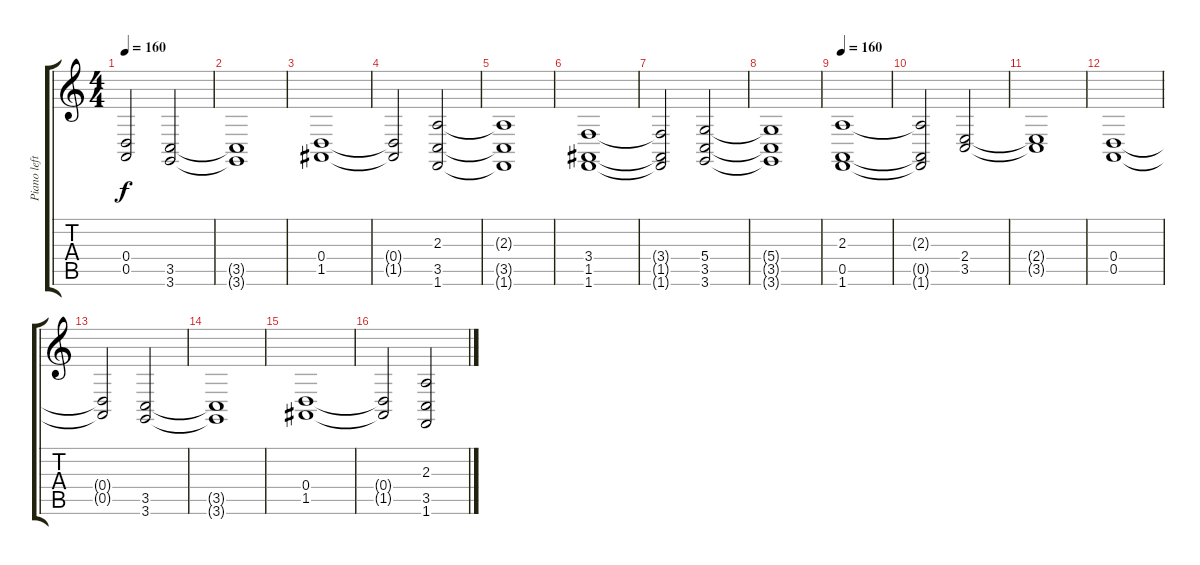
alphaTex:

\track ("Piano left hand" "Piano left") {instrument acousticgrandpiano}
\staff {score tabs}
\tuning (E4 B3 G3 D3 A2 E2) {hide}
\ts (4 4)
\tempo 160
\clef g2
\ks c
(0.4{t} 0.5{t}).2{dy f} (3.5 3.6).2 |
(3.5{t} 3.6{t}).1 |
(0.4 1.5).1 |
(0.4{t} 1.5{t}).2 (2.3 3.5 1.6).2 |
(2.3{t} 3.5{t} 1.6{t}).1 |
(3.4 1.5 1.6).1 |
(3.4{t} 1.5{t} 1.6{t}).2 (5.4 3.5 3.6).2 |
(5.4{t} 3.5{t} 3.6{t}).1 |
\tempo 160
(2.3 0.5 1.6).1 |
(2.3{t} 0.5{t} 1.6{t}).2 (2.4 3.5).2 |
(2.4{t} 3.5{t}).1 |
(0.4 0.5).1 |
(0.4{t} 0.5{t}).2 (3.5 3.6).2 |
(3.5{t} 3.6{t}).1 |
(0.4 1.5).1 |
(0.4{t} 1.5{t}).2 (2.3 3.5 1.6).2
